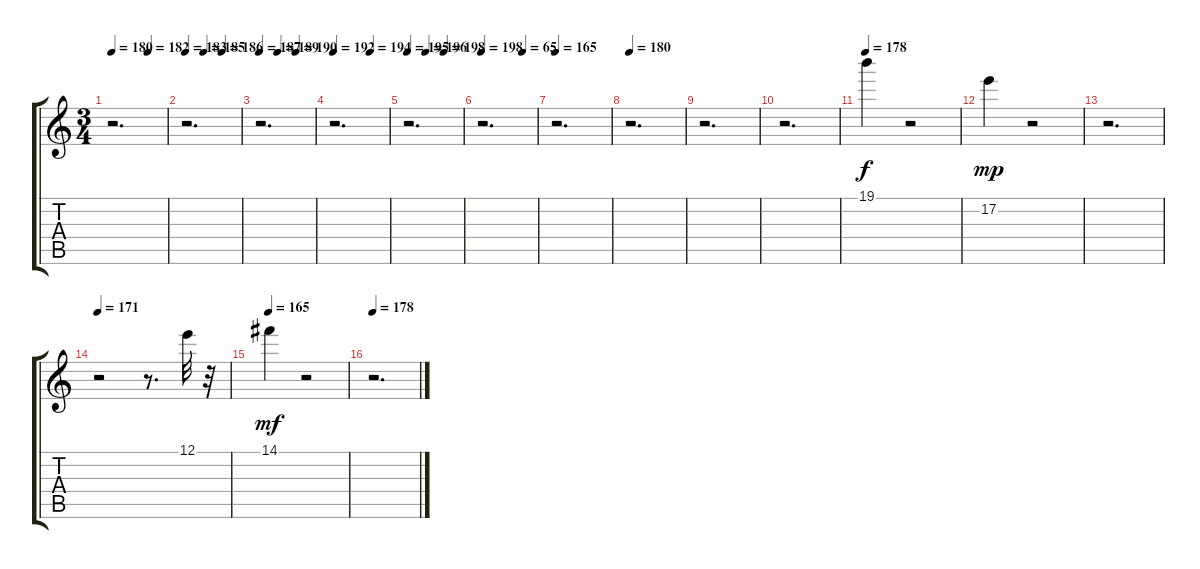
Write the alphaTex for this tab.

\track "" {instrument acousticguitarnylon}
\staff {score tabs}
\tuning (E4 B3 G3 D3 A2 E2) {hide}
\ts (3 4)
\tempo 180
\tempo (182 0.6666666666666666)
\clef g2
\ks c
r.2{d dy f} |
\tempo 183
\tempo (185 0.3333333333333333)
\tempo (186 0.6666666666666666)
r.2{d} |
\tempo 187
\tempo (189 0.3333333333333333)
\tempo (190 0.6666666666666666)
r.2{d} |
\tempo 192
\tempo (194 0.6666666666666666)
r.2{d} |
\tempo 195
\tempo (196 0.3333333333333333)
\tempo (198 0.6666666666666666)
r.2{d} |
\tempo 198
\tempo (65 0.75)
r.2{d} |
\tempo 165
r.2{d} |
\tempo 180
r.2{d} |
r.2{d} |
r.2{d} |
\tempo 178
19.1.4{volume 14} r.2 |
17.2.4{dy mp} r.2 |
r.2{d} |
\tempo 171
r.2 r.8{d} 12.1.32 r.32 |
\tempo 165
14.1.4{dy mf} r.2 |
\tempo 178
r.2{d}
